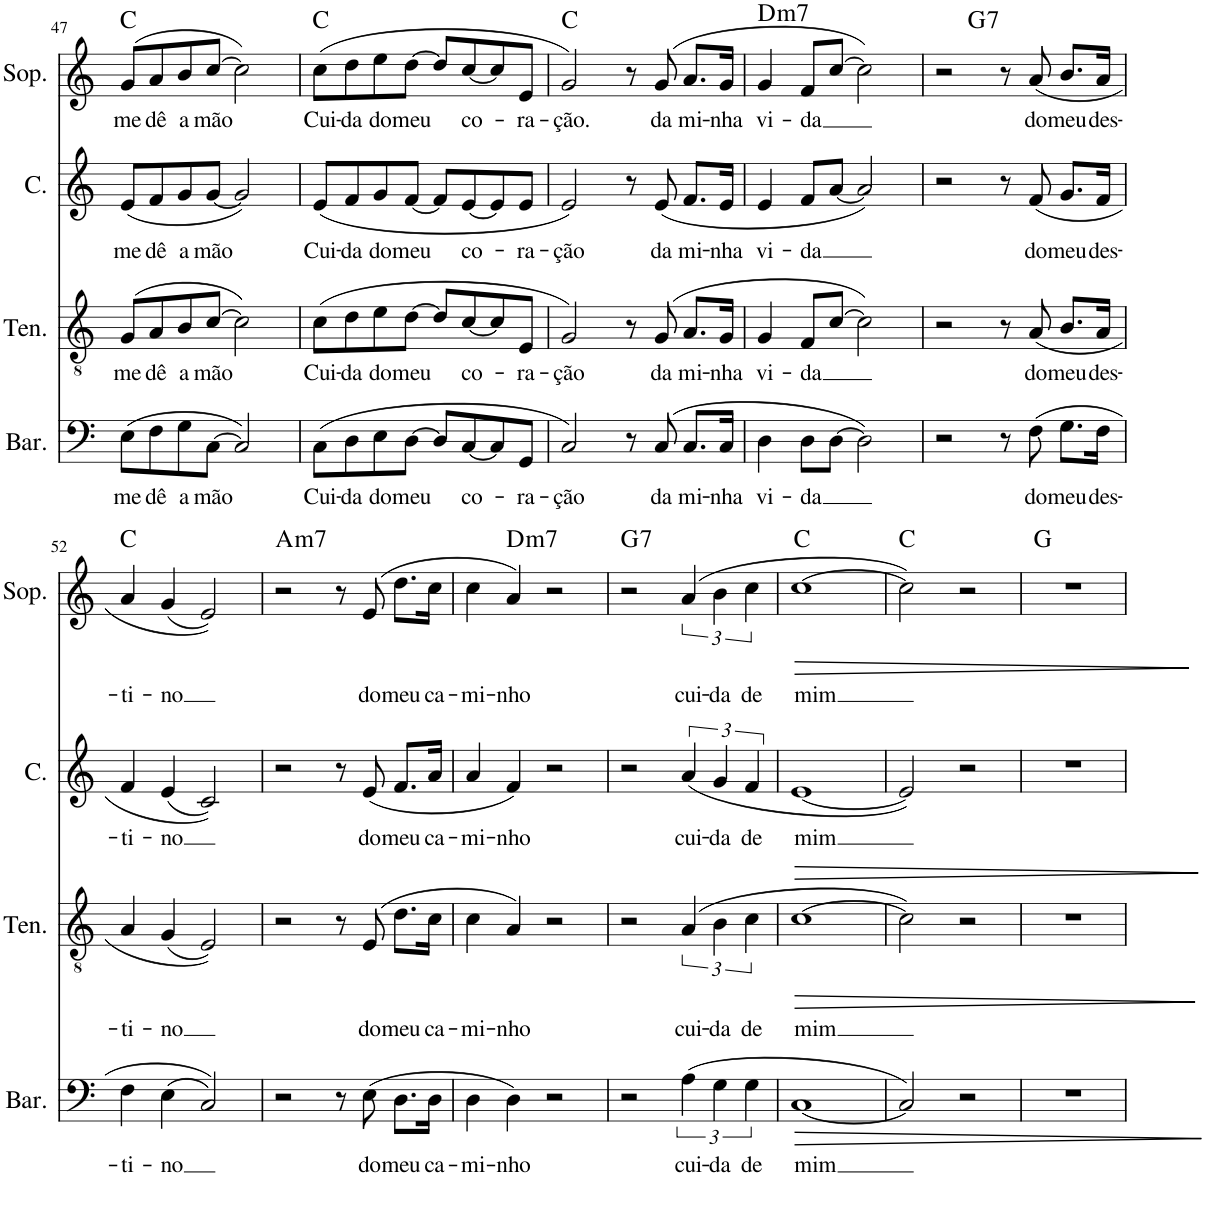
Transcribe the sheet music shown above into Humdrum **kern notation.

**kern	**text	**dynam	**kern	**text	**dynam	**kern	**text	**kern	**text	**dynam	**harte
*part4	*part4	*part4	*part3	*part3	*part3	*part2	*part2	*part1	*part1	*part1	*part1
*staff4	*staff4	*staff4	*staff3	*staff3	*staff3	*staff2	*staff2	*staff1	*staff1	*staff1	*
*I"Barítono	*	*	*I"Tenor	*	*	*I"Contralto	*	*I"Soprano	*	*	*
*I'Bar.	*	*	*I'Ten.	*	*	*I'C.	*	*I'Sop.	*	*	*
!!LO:PB:g=z
*clefF4	*	*	*clefGv2	*	*	*clefG2	*	*clefG2	*	*	*
*k[]	*	*	*k[]	*	*	*k[]	*	*k[]	*	*	*
*M4/4	*	*	*M4/4	*	*	*M4/4	*	*M4/4	*	*	*
*met(c)	*	*	*met(c)	*	*	*met(c)	*	*met(c)	*	*	*
=47	=47	=47	=47	=47	=47	=47	=47	=47	=47	=47	=47
!	!LO:LY:b	!	!	!LO:LY:b	!	!	!LO:LY:b	!	!LO:LY:b	!	!
(8E\L	me	.	(8G/L	me	.	(8e/L	me	(8g/L	me	.	C:maj
!	!LO:LY:b	!	!	!LO:LY:b	!	!	!LO:LY:b	!	!LO:LY:b	!	!
8F\	dê	.	8A/	dê	.	8f/	dê	8a/	dê	.	.
!	!LO:LY:b	!	!	!LO:LY:b	!	!	!LO:LY:b	!	!LO:LY:b	!	!
8G\	a	.	8B/	a	.	8g/	a	8b/	a	.	.
!	!LO:LY:b	!	!	!LO:LY:b	!	!	!LO:LY:b	!	!LO:LY:b	!	!
[8C\J	mão	.	[8c/J	mão	.	[8g/J	mão	[8cc/J	mão	.	.
2C/])	.	.	2c\])	.	.	2g/])	.	2cc\])	.	.	.
=48	=48	=48	=48	=48	=48	=48	=48	=48	=48	=48	=48
!	!LO:LY:b	!	!	!LO:LY:b	!	!	!LO:LY:b	!	!LO:LY:b	!	!
(8C\L	Cui-	.	(8c\L	Cui-	.	(8e/L	Cui-	(8cc\L	Cui-	.	C:maj
!	!LO:LY:b	!	!	!LO:LY:b	!	!	!LO:LY:b	!	!LO:LY:b	!	!
8D\	-da	.	8d\	-da	.	8f/	-da	8dd\	-da	.	.
!	!LO:LY:b	!	!	!LO:LY:b	!	!	!LO:LY:b	!	!LO:LY:b	!	!
8E\	do	.	8e\	do	.	8g/	do	8ee\	do	.	.
!	!LO:LY:b	!	!	!LO:LY:b	!	!	!LO:LY:b	!	!LO:LY:b	!	!
[8D\J	meu	.	[8d\J	meu	.	[8f/J	meu	[8dd\J	meu	.	.
8D/L]	.	.	8d/L]	.	.	8f/L]	.	8dd/L]	.	.	.
!	!LO:LY:b	!	!	!LO:LY:b	!	!	!LO:LY:b	!	!LO:LY:b	!	!
[8C/	co-	.	[8c/	co-	.	[8e/	co-	[8cc/	co-	.	.
8C/]	.	.	8c/]	.	.	8e/]	.	8cc/]	.	.	.
!	!LO:LY:b	!	!	!LO:LY:b	!	!	!LO:LY:b	!	!LO:LY:b	!	!
8GG/J	-ra-	.	8E/J	-ra-	.	8e/J	-ra-	8e/J	-ra-	.	.
=49	=49	=49	=49	=49	=49	=49	=49	=49	=49	=49	=49
!	!LO:LY:b	!	!	!LO:LY:b	!	!	!LO:LY:b	!	!LO:LY:b	!	!
2C/)	-ção	.	2G/)	-ção	.	2e/)	-ção	2g/)	-ção.	.	C:maj
8r	.	.	8r	.	.	8r	.	8r	.	.	.
!	!LO:LY:b	!	!	!LO:LY:b	!	!	!LO:LY:b	!	!LO:LY:b	!	!
(8C/	da	.	(8G/	da	.	(8e/	da	(8g/	da	.	.
!	!LO:LY:b	!	!	!LO:LY:b	!	!	!LO:LY:b	!	!LO:LY:b	!	!
8.C/L	mi-	.	8.A/L	mi-	.	8.f/L	mi-	8.a/L	mi-	.	.
!	!LO:LY:b	!	!	!LO:LY:b	!	!	!LO:LY:b	!	!LO:LY:b	!	!
16C/Jk	-nha	.	16G/Jk	-nha	.	16e/Jk	-nha	16g/Jk	-nha	.	.
=50	=50	=50	=50	=50	=50	=50	=50	=50	=50	=50	=50
!	!LO:LY:b	!	!	!LO:LY:b	!	!	!LO:LY:b	!	!LO:LY:b	!	!LO:H:kt=m7
4D\	vi-	.	4G/	vi-	.	4e/	vi-	4g/	vi-	.	D:min7
!	!LO:LY:b	!	!	!LO:LY:b	!	!	!LO:LY:b	!	!LO:LY:b	!	!
8D\L	-da	.	8F/L	-da	.	8f/L	-da	8f/L	-da	.	.
[8D\J	.	.	[8c/J	.	.	[8a/J	.	[8cc/J	.	.	.
2D\])	.	.	2c\])	.	.	2a/])	.	2cc\])	.	.	.
=51	=51	=51	=51	=51	=51	=51	=51	=51	=51	=51	=51
*	*	*	*	*	*	*	*	*^	*	*	*
2r	.	.	2r	.	.	2r	.	2r	4ryy	.	.	.
!	!	!	!	!	!	!	!	!	!	!	!	!LO:H:kt=7
.	.	.	.	.	.	.	.	.	2.ryy	.	.	G:7
8r	.	.	8r	.	.	8r	.	8r	.	.	.	.
!	!LO:LY:b	!	!	!LO:LY:b	!	!	!LO:LY:b	!	!	!LO:LY:b	!	!
(8F\	do	.	(8A/	do	.	(8f/	do	(8a/	.	do	.	.
!	!LO:LY:b	!	!	!LO:LY:b	!	!	!LO:LY:b	!	!	!LO:LY:b	!	!
8.G\L	meu	.	8.B/L	meu	.	8.g/L	meu	8.b/L	.	meu	.	.
!	!LO:LY:b	!	!	!LO:LY:b	!	!	!LO:LY:b	!	!	!LO:LY:b	!	!
16F\Jk	des-	.	16A/Jk	des-	.	16f/Jk	des-	16a/Jk	.	des-	.	.
!!LO:LB:g=z
=52	=52	=52	=52	=52	=52	=52	=52	=52	=52	=52	=52	=52
!	!LO:LY:b	!	!	!LO:LY:b	!	!	!LO:LY:b	!	!	!LO:LY:b	!	!
*	*	*	*	*	*	*	*	*v	*v	*	*	*
4F\	-ti-	.	4A/	-ti-	.	4f/	-ti-	4a/	-ti-	.	C:maj
!	!LO:LY:b	!	!	!LO:LY:b	!	!	!LO:LY:b	!	!LO:LY:b	!	!
(4E\	-no	.	(4G/	-no	.	(4e/	-no	(4g/	-no	.	.
2C/))	.	.	2E/))	.	.	2c/))	.	2e/))	.	.	.
=53	=53	=53	=53	=53	=53	=53	=53	=53	=53	=53	=53
!	!	!	!	!	!	!	!	!	!	!	!LO:H:kt=m7
2r	.	.	2r	.	.	2r	.	2r	.	.	A:min7
8r	.	.	8r	.	.	8r	.	8r	.	.	.
!	!LO:LY:b	!	!	!LO:LY:b	!	!	!LO:LY:b	!	!LO:LY:b	!	!
(8E\	do	.	(8E/	do	.	(8e/	do	(8e/	do	.	.
!	!LO:LY:b	!	!	!LO:LY:b	!	!	!LO:LY:b	!	!LO:LY:b	!	!
8.D\L	meu	.	8.d\L	meu	.	8.f/L	meu	8.dd\L	meu	.	.
!	!LO:LY:b	!	!	!LO:LY:b	!	!	!LO:LY:b	!	!LO:LY:b	!	!
16D\Jk	ca-	.	16c\Jk	ca-	.	16a/Jk	ca-	16cc\Jk	ca-	.	.
=54	=54	=54	=54	=54	=54	=54	=54	=54	=54	=54	=54
!	!LO:LY:b	!	!	!LO:LY:b	!	!	!LO:LY:b	!	!LO:LY:b	!	!
4D\	-mi-	.	4c\	-mi-	.	4a/	-mi-	4cc\	-mi-	.	.
!	!LO:LY:b	!	!	!LO:LY:b	!	!	!LO:LY:b	!	!LO:LY:b	!	!LO:H:kt=m7
4D\)	-nho	.	4A/)	-nho	.	4f/)	-nho	4a/)	-nho	.	D:min7
2r	.	.	2r	.	.	2r	.	2r	.	.	.
=55	=55	=55	=55	=55	=55	=55	=55	=55	=55	=55	=55
!	!	!	!	!	!	!	!	!	!	!	!LO:H:kt=7
2r	.	.	2r	.	.	2r	.	2r	.	.	G:7
!	!LO:LY:b	!	!	!LO:LY:b	!	!	!LO:LY:b	!	!LO:LY:b	!	!
(6A\	cui-	.	(6A/	cui-	.	(6a/	cui-	(6a/	cui-	.	.
!	!LO:LY:b	!	!	!LO:LY:b	!	!	!LO:LY:b	!	!LO:LY:b	!	!
6G\	-da	.	6B\	-da	.	6g/	-da	6b\	-da	.	.
!	!LO:LY:b	!	!	!LO:LY:b	!	!	!LO:LY:b	!	!LO:LY:b	!	!
6G\	de	.	6c\	de	.	6f/	de	6cc\	de	.	.
=56	=56	=56	=56	=56	=56	=56	=56	=56	=56	=56	=56
!	!LO:LY:b	!LO:HP:b	!	!LO:LY:b	!LO:HP:b	!	!	!	!	!	!
!	!	!	!	!	!LO:HP:n=1:b	!	!LO:LY:b	!	!LO:LY:b	!LO:HP:b	!
[1C	mim	>	[1c	mim	> >	[1e	mim	[1cc	mim	>	C:maj
.	.	]	.	.	]	.	.	.	.	]	.
=57	=57	=57	=57	=57	=57	=57	=57	=57	=57	=57	=57
2C/])	.	.	2c\])	.	.	2e/])	.	2cc\])	.	.	C:maj
2r	.	.	2r	.	]	2r	.	2r	.	.	.
=58	=58	=58	=58	=58	=58	=58	=58	=58	=58	=58	=58
1r	.	.	1r	.	.	1r	.	1r	.	.	G:maj
=	=	=	=	=	=	=	=	=	=	=	=
*-	*-	*-	*-	*-	*-	*-	*-	*-	*-	*-	*-
